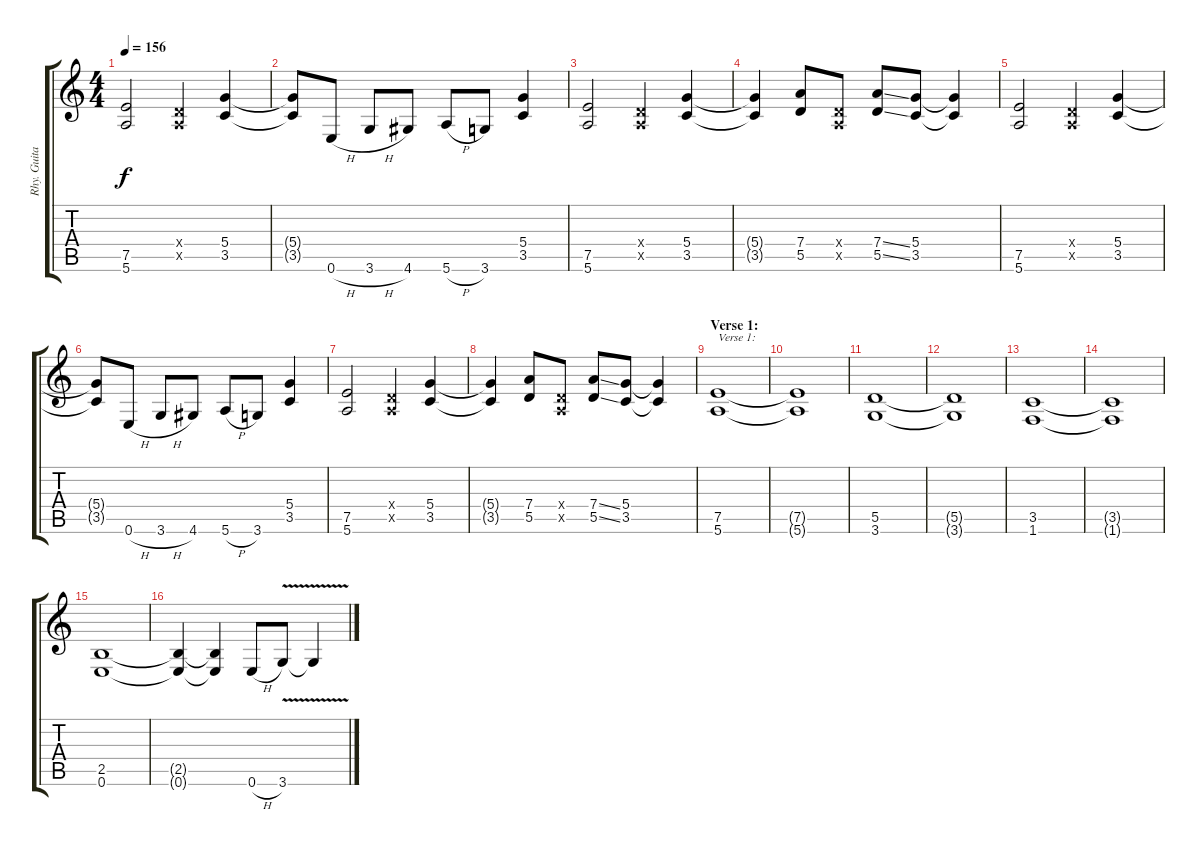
\track ("Rhy. Guitar 2" "Rhy. Guita") {instrument distortionguitar}
\staff {score tabs}
\tuning (E4 B3 G3 D3 A2 E2) {hide}
\ts (4 4)
\tempo 156
\clef g2
\ks c
(7.5 5.6).2{dy f} (0.4{x} 0.5{x}).4 (5.4 3.5).4 |
(5.4{t} 3.5{t}).8 0.6{h}.8 3.6{h}.8 4.6.8 5.6{h}.8 3.6.8 (5.4 3.5).4 |
(7.5 5.6).2 (0.4{x} 0.5{x}).4 (5.4 3.5).4 |
(5.4{t} 3.5{t}).4 (7.4 5.5).8 (0.4{x} 0.5{x}).8 (7.4{ss} 5.5{ss}).8 (5.4 3.5).8 (5.4{t} 3.5{t}).4 |
(7.5 5.6).2 (0.4{x} 0.5{x}).4 (5.4 3.5).4 |
(5.4{t} 3.5{t}).8 0.6{h}.8 3.6{h}.8 4.6.8 5.6{h}.8 3.6.8 (5.4 3.5).4 |
(7.5 5.6).2 (0.4{x} 0.5{x}).4 (5.4 3.5).4 |
(5.4{t} 3.5{t}).4 (7.4 5.5).8 (0.4{x} 0.5{x}).8 (7.4{ss} 5.5{ss}).8 (5.4 3.5).8 (5.4{t} 3.5{t}).4 |
\section ("" "Verse 1:")
(7.5 5.6).1{txt "Verse 1:"} |
(7.5{t} 5.6{t}).1 |
(5.5 3.6).1 |
(5.5{t} 3.6{t}).1 |
(3.5 1.6).1 |
(3.5{t} 1.6{t}).1 |
(2.5 0.6).1 |
(2.5{t} 0.6{t}).4 (2.5{t} 0.6{t}).4 0.6{h}.8 3.6{v}.8 3.6{t}.4
